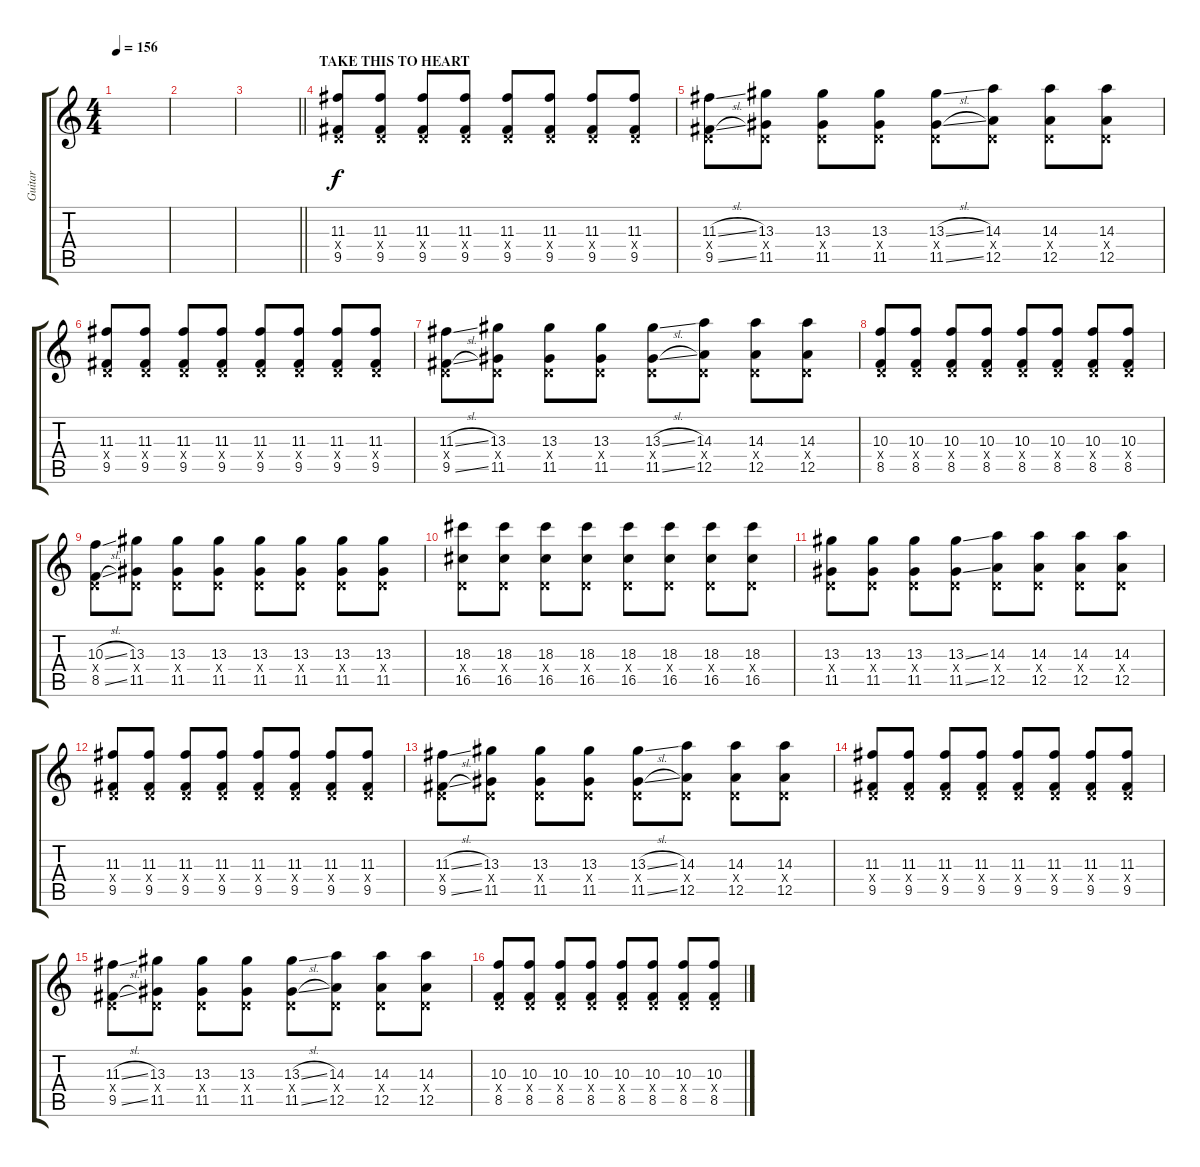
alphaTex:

\track ("Guitar" "Guitar") {instrument distortionguitar}
\staff {score tabs}
\tuning (E4 B3 G3 D3 A2 D2) {hide}
\ts (4 4)
\tempo 156
\clef g2
\ks c
|
|
\barLineRight lightlight
|
\section ("" "TAKE THIS TO HEART")
(11.3 0.4{x} 9.5).8 (11.3 0.4{x} 9.5).8 (11.3 0.4{x} 9.5).8 (11.3 0.4{x} 9.5).8 (11.3 0.4{x} 9.5).8 (11.3 0.4{x} 9.5).8 (11.3 0.4{x} 9.5).8 (11.3 0.4{x} 9.5).8 |
(11.3{sl} 0.4{x} 9.5{sl}).8 (13.3 0.4{x} 11.5).8 (13.3 0.4{x} 11.5).8 (13.3 0.4{x} 11.5).8 (13.3{sl} 0.4{x} 11.5{sl}).8 (14.3 0.4{x} 12.5).8 (14.3 0.4{x} 12.5).8 (14.3 0.4{x} 12.5).8 |
(11.3 0.4{x} 9.5).8 (11.3 0.4{x} 9.5).8 (11.3 0.4{x} 9.5).8 (11.3 0.4{x} 9.5).8 (11.3 0.4{x} 9.5).8 (11.3 0.4{x} 9.5).8 (11.3 0.4{x} 9.5).8 (11.3 0.4{x} 9.5).8 |
(11.3{sl} 0.4{x} 9.5{sl}).8 (13.3 0.4{x} 11.5).8 (13.3 0.4{x} 11.5).8 (13.3 0.4{x} 11.5).8 (13.3{sl} 0.4{x} 11.5{sl}).8 (14.3 0.4{x} 12.5).8 (14.3 0.4{x} 12.5).8 (14.3 0.4{x} 12.5).8 |
(10.3 0.4{x} 8.5).8 (10.3 0.4{x} 8.5).8 (10.3 0.4{x} 8.5).8 (10.3 0.4{x} 8.5).8 (10.3 0.4{x} 8.5).8 (10.3 0.4{x} 8.5).8 (10.3 0.4{x} 8.5).8 (10.3 0.4{x} 8.5).8 |
(10.3{sl} 0.4{x} 8.5{sl}).8 (13.3 0.4{x} 11.5).8 (13.3 0.4{x} 11.5).8 (13.3 0.4{x} 11.5).8 (13.3 0.4{x} 11.5).8 (13.3 0.4{x} 11.5).8 (13.3 0.4{x} 11.5).8 (13.3 0.4{x} 11.5).8 |
(18.3 0.4{x} 16.5).8 (18.3 0.4{x} 16.5).8 (18.3 0.4{x} 16.5).8 (18.3 0.4{x} 16.5).8 (18.3 0.4{x} 16.5).8 (18.3 0.4{x} 16.5).8 (18.3 0.4{x} 16.5).8 (18.3 0.4{x} 16.5).8 |
(13.3 0.4{x} 11.5).8 (13.3 0.4{x} 11.5).8 (13.3 0.4{x} 11.5).8 (13.3{ss} 0.4{x} 11.5{ss}).8 (14.3 0.4{x} 12.5).8 (14.3 0.4{x} 12.5).8 (14.3 0.4{x} 12.5).8 (14.3 0.4{x} 12.5).8 |
(11.3 0.4{x} 9.5).8 (11.3 0.4{x} 9.5).8 (11.3 0.4{x} 9.5).8 (11.3 0.4{x} 9.5).8 (11.3 0.4{x} 9.5).8 (11.3 0.4{x} 9.5).8 (11.3 0.4{x} 9.5).8 (11.3 0.4{x} 9.5).8 |
(11.3{sl} 0.4{x} 9.5{sl}).8 (13.3 0.4{x} 11.5).8 (13.3 0.4{x} 11.5).8 (13.3 0.4{x} 11.5).8 (13.3{sl} 0.4{x} 11.5{sl}).8 (14.3 0.4{x} 12.5).8 (14.3 0.4{x} 12.5).8 (14.3 0.4{x} 12.5).8 |
(11.3 0.4{x} 9.5).8 (11.3 0.4{x} 9.5).8 (11.3 0.4{x} 9.5).8 (11.3 0.4{x} 9.5).8 (11.3 0.4{x} 9.5).8 (11.3 0.4{x} 9.5).8 (11.3 0.4{x} 9.5).8 (11.3 0.4{x} 9.5).8 |
(11.3{sl} 0.4{x} 9.5{sl}).8 (13.3 0.4{x} 11.5).8 (13.3 0.4{x} 11.5).8 (13.3 0.4{x} 11.5).8 (13.3{sl} 0.4{x} 11.5{sl}).8 (14.3 0.4{x} 12.5).8 (14.3 0.4{x} 12.5).8 (14.3 0.4{x} 12.5).8 |
(10.3 0.4{x} 8.5).8 (10.3 0.4{x} 8.5).8 (10.3 0.4{x} 8.5).8 (10.3 0.4{x} 8.5).8 (10.3 0.4{x} 8.5).8 (10.3 0.4{x} 8.5).8 (10.3 0.4{x} 8.5).8 (10.3 0.4{x} 8.5).8
